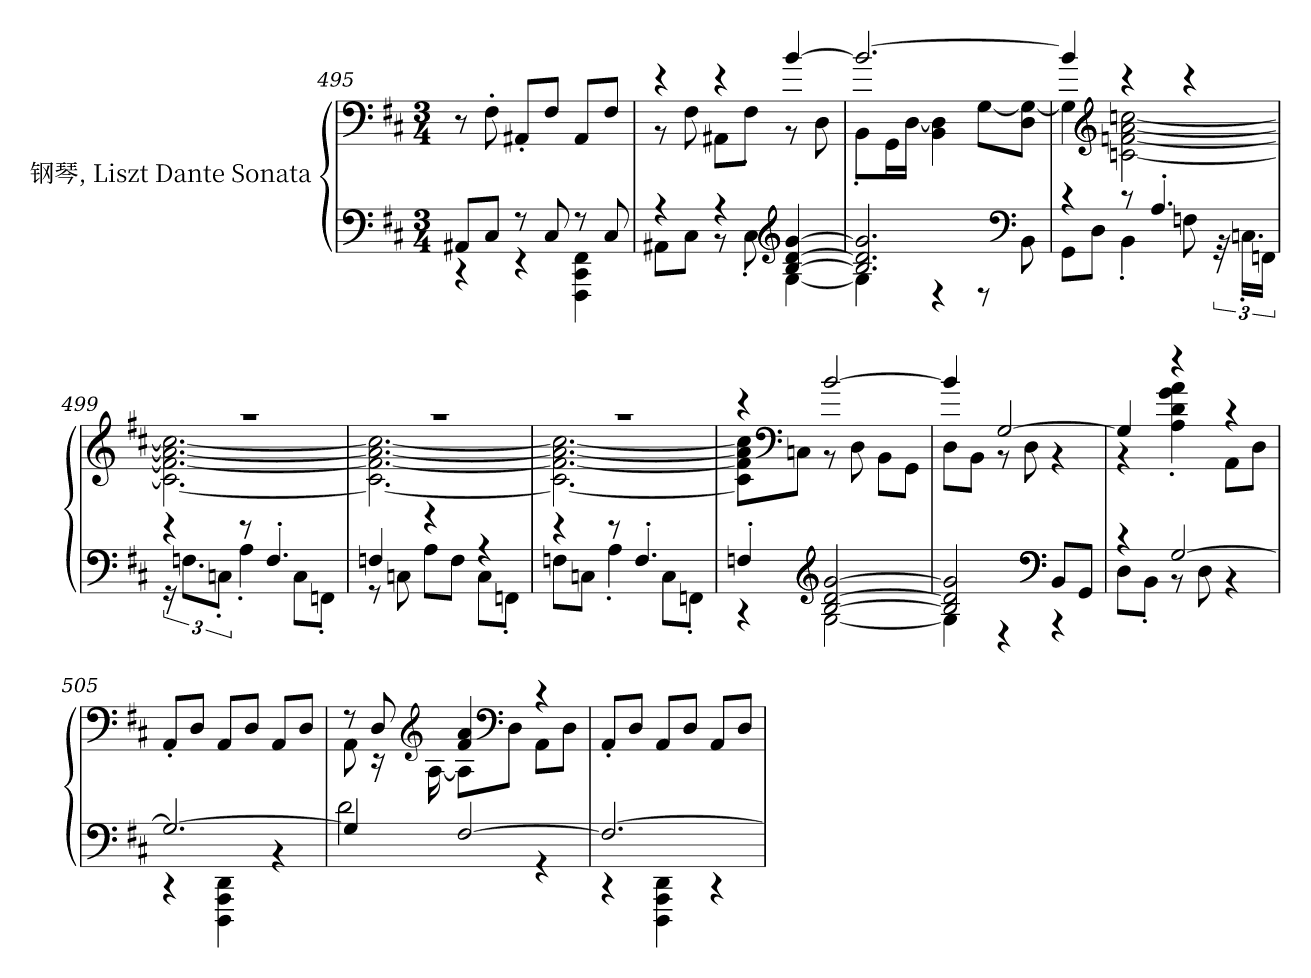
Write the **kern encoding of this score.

**kern	**kern
*part1	*part1
*staff2	*staff1
*I"钢琴, Liszt Dante Sonata	*
*clefF4	*clefF4
*k[f#c#]	*k[f#c#]
*M3/4	*M3/4
=495	=495
*^	*
8AA#X/L	4r	8r
8C#/J	.	8F#'\
8r	4r	8AA#X'/L
8C#/	.	8F#/J
8r	4FFF#\ 4CC#\ 4FF#\	8AA#/L
8C#/	.	8F#/J
=496	=496	=496
*	*	*^
4r	8AA#X\L	4r	8r
.	8C#\J	.	8F#\
4r	8r	4r	8AA#X\L
.	8C#'\	.	8F#'\J
*clefG2	*	*	*
[4B/ [4d/ [4g/	[4G\	[4b/	8r
.	.	.	8D\
=497	=497	=497	=497
2.B/] 2.d/] 2.g/]	4G\]	2.b/_	8BB'\L
.	.	.	16GG\L
.	.	.	[16D\JJ
.	4r	.	4BB\ 4D\]
.	8r	.	[8G\L
*clefF4	*	*	*
.	8BB\	.	8D\ 8G\_J
!!LO:LB:g=z	!!
=498	=498	=498	=498
4r	8GG\L	4b/]	4G\]
.	8D\J	.	.
*	*	*clefG2	*
8r	4BB'\	4r	[2cn\ [2fn\ [2a\ [2ccn\
4.A'/	.	.	.
.	8Fn\	4r	.
.	48r	.	.
.	24.Cn'\LL	.	.
.	24FFn\JJ	.	.
=499	=499	=499	=499
4r	24r	2.r	2.c\_ 2.f\_ 2.a\_ 2.cc\_
.	12.Fn\L	.	.
.	12Cn'\J	.	.
8r	4A'\	.	.
4.F'/	.	.	.
.	8C\L	.	.
.	8FFn'\J	.	.
=500	=500	=500	=500
4Fn/	8r	2.r	2.c\_ 2.f\_ 2.a\_ 2.cc\_
.	8Cn\	.	.
4r	8A\L	.	.
.	8F\J	.	.
4r	8C\L	.	.
.	8FFn'\J	.	.
=501	=501	=501	=501
4r	8Fn\L	2.r	2.c\_ 2.f\_ 2.a\_ 2.cc\_
.	8Cn\J	.	.
8r	4A'\	.	.
4.F'/	.	.	.
.	8C\L	.	.
.	8FFn'\J	.	.
!!LO:PB:g=z	!!
=502	=502	=502	=502
4Fn'/	4r	4r	8c\] 8f\] 8a\] 8cc\]L
*	*	*clefF4	*
.	.	.	8Cn\J
*clefG2	*	*	*
[2B/ [2d/ [2g/	[2G\	[2b/	8r
.	.	.	8D\
.	.	.	8BB\L
.	.	.	8GG\J
=503	=503	=503	=503
2B/] 2d/] 2g/]	4G\]	4b/]	8D\L
.	.	.	8BB\J
.	4r	[2G/	8r
.	.	.	8D\
*clefF4	*	*	*
8BB/L	4r	.	4r
8GG/J	.	.	.
=504	=504	=504	=504
4r	8D\L	4G/]	4r
.	8BB'\J	.	.
[2G/	8r	4r	4A\' 4d\' 4g\' 4a\'
.	8D\	.	.
.	4r	4r	8AA\L
.	.	.	8D\J
*	*	*v	*v
=505	=505	=505
2.G/_	4r	8AA'/L
.	.	8D/J
.	4DDD\ 4AAA\ 4DD\	8AA/L
.	.	8D/J
.	4r	8AA/L
.	.	8D/J
=506	=506	=506
*	*	*^
4G/]	2d\	8r	8AA\
.	.	8D/	16r
*	*	*clefG2	*
.	.	.	[16A\
[2F#/	.	4f#/ 4a/	8A\L]
*	*	*clefF4	*
.	.	.	8D\J
.	4r	4r	8AA\L
.	.	.	8D\J
*	*	*v	*v
!!LO:LB:g=z
=507	=507	=507
2.F#/_	4r	8AA'/L
.	.	8D/J
.	4DDD\ 4AAA\ 4DD\	8AA/L
.	.	8D/J
.	4r	8AA/L
.	.	8D/J
*v	*v	*
=	=
*-	*-
